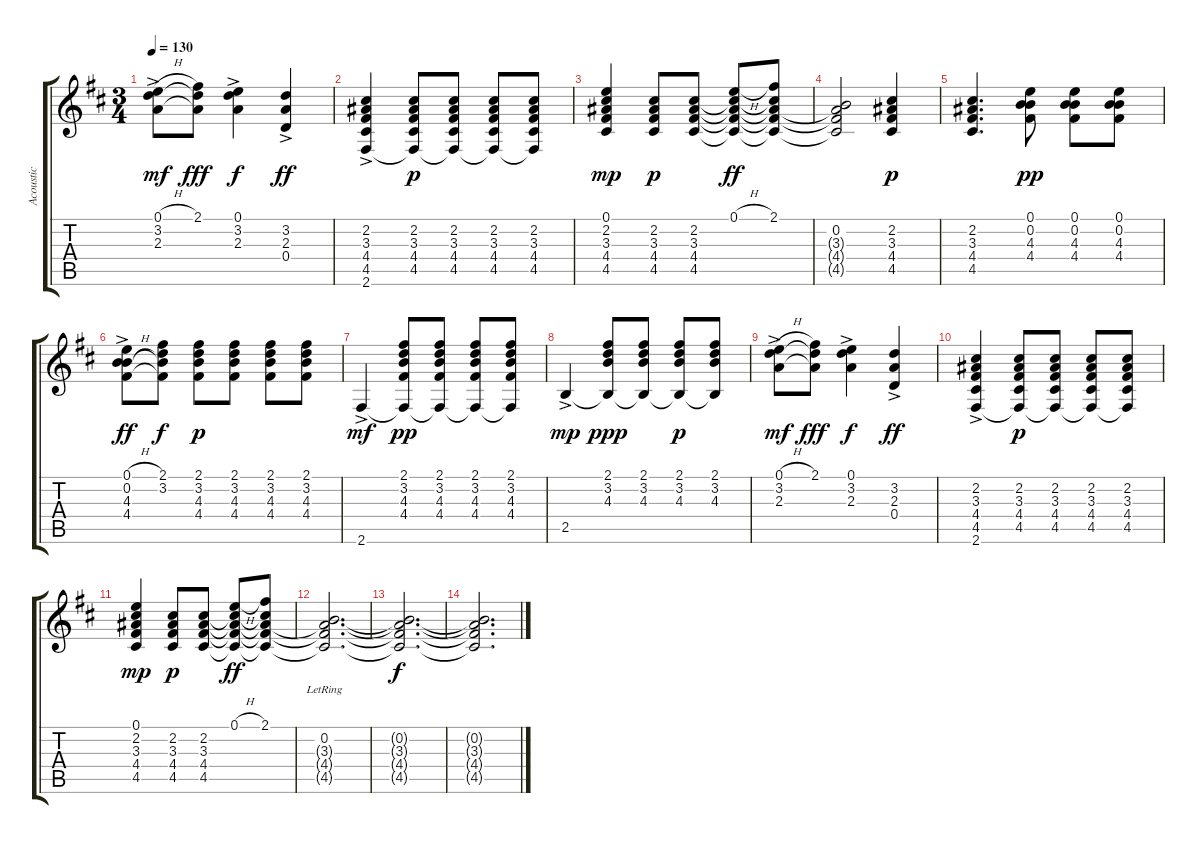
\track ("Acoustic" "Acoustic") {instrument acousticguitarsteel}
\staff {score tabs}
\tuning (E4 B3 G3 D3 A2 E2) {hide}
\ts (3 4)
\tempo 130
\clef g2
\ks bminor
(0.1{h ac} 3.2 2.3).8{dy mf} (2.1 3.2{t} 2.3{t}).8{dy fff} (0.1{ac} 3.2{ac} 2.3{ac}).4{dy f} (3.2{ac} 2.3{ac} 0.4{ac}).4{dy ff} |
(2.2 3.3 4.4 4.5 2.6{ac}).4 (2.2 3.3 4.4 4.5 2.6{t}).8{dy p} (2.2 3.3 4.4 4.5 2.6{t}).8 (2.2 3.3 4.4 4.5 2.6{t}).8 (2.2 3.3 4.4 4.5 2.6{t}).8 |
(0.1 2.2 3.3 4.4 4.5).4{dy mp} (2.2 3.3 4.4 4.5).8{dy p} (2.2 3.3 4.4 4.5).8 (0.1{h} 2.2{t} 3.3{t} 4.4{t} 4.5{t}).8{dy ff} (2.1 2.2{t} 3.3{t} 4.4{t} 4.5{t}).8 |
(0.2 3.3{t} 4.4{t} 4.5{t}).2 (2.2 3.3 4.4 4.5).4{dy p} |
(2.2 3.3 4.4 4.5).4{d} (0.1 0.2 4.3 4.4).8{dy pp} (0.1 0.2 4.3 4.4).8 (0.1 0.2 4.3 4.4).8 |
(0.1{h ac} 0.2{h ac} 4.3{ac} 4.4{ac}).8{dy ff} (2.1 3.2 4.3{t} 4.4{t}).8{dy f} (2.1 3.2 4.3 4.4).8{dy p} (2.1 3.2 4.3 4.4).8 (2.1 3.2 4.3 4.4).8 (2.1 3.2 4.3 4.4).8 |
2.6{ac}.4{dy mf} (2.1 3.2 4.3 4.4 2.6{t}).8{dy pp} (2.1 3.2 4.3 4.4 2.6{t}).8 (2.1 3.2 4.3 4.4 2.6{t}).8 (2.1 3.2 4.3 4.4 2.6{t}).8 |
2.5{ac}.4{dy mp} (2.1 3.2 4.3 2.5{t}).8{dy ppp} (2.1 3.2 4.3 2.5{t}).8 (2.1 3.2 4.3 2.5{t}).8{dy p} (2.1 3.2 4.3 2.5{t}).8 |
(0.1{h ac} 3.2 2.3).8{dy mf} (2.1 3.2{t} 2.3{t}).8{dy fff} (0.1{ac} 3.2{ac} 2.3{ac}).4{dy f} (3.2{ac} 2.3{ac} 0.4{ac}).4{dy ff} |
(2.2 3.3 4.4 4.5 2.6{ac}).4 (2.2 3.3 4.4 4.5 2.6{t}).8{dy p} (2.2 3.3 4.4 4.5 2.6{t}).8 (2.2 3.3 4.4 4.5 2.6{t}).8 (2.2 3.3 4.4 4.5 2.6{t}).8 |
(0.1 2.2 3.3 4.4 4.5).4{dy mp} (2.2 3.3 4.4 4.5).8{dy p} (2.2 3.3 4.4 4.5).8 (0.1{h} 2.2{t} 3.3{t} 4.4{t} 4.5{t}).8{dy ff} (2.1 2.2{t} 3.3{t} 4.4{t} 4.5{t}).8 |
(0.2{lr} 3.3{t} 4.4{t} 4.5{t}).2{d} |
(0.2{t} 3.3{t} 4.4{t} 4.5{t}).2{d dy f} |
(0.2{t} 3.3{t} 4.4{t} 4.5{t}).2{d}
